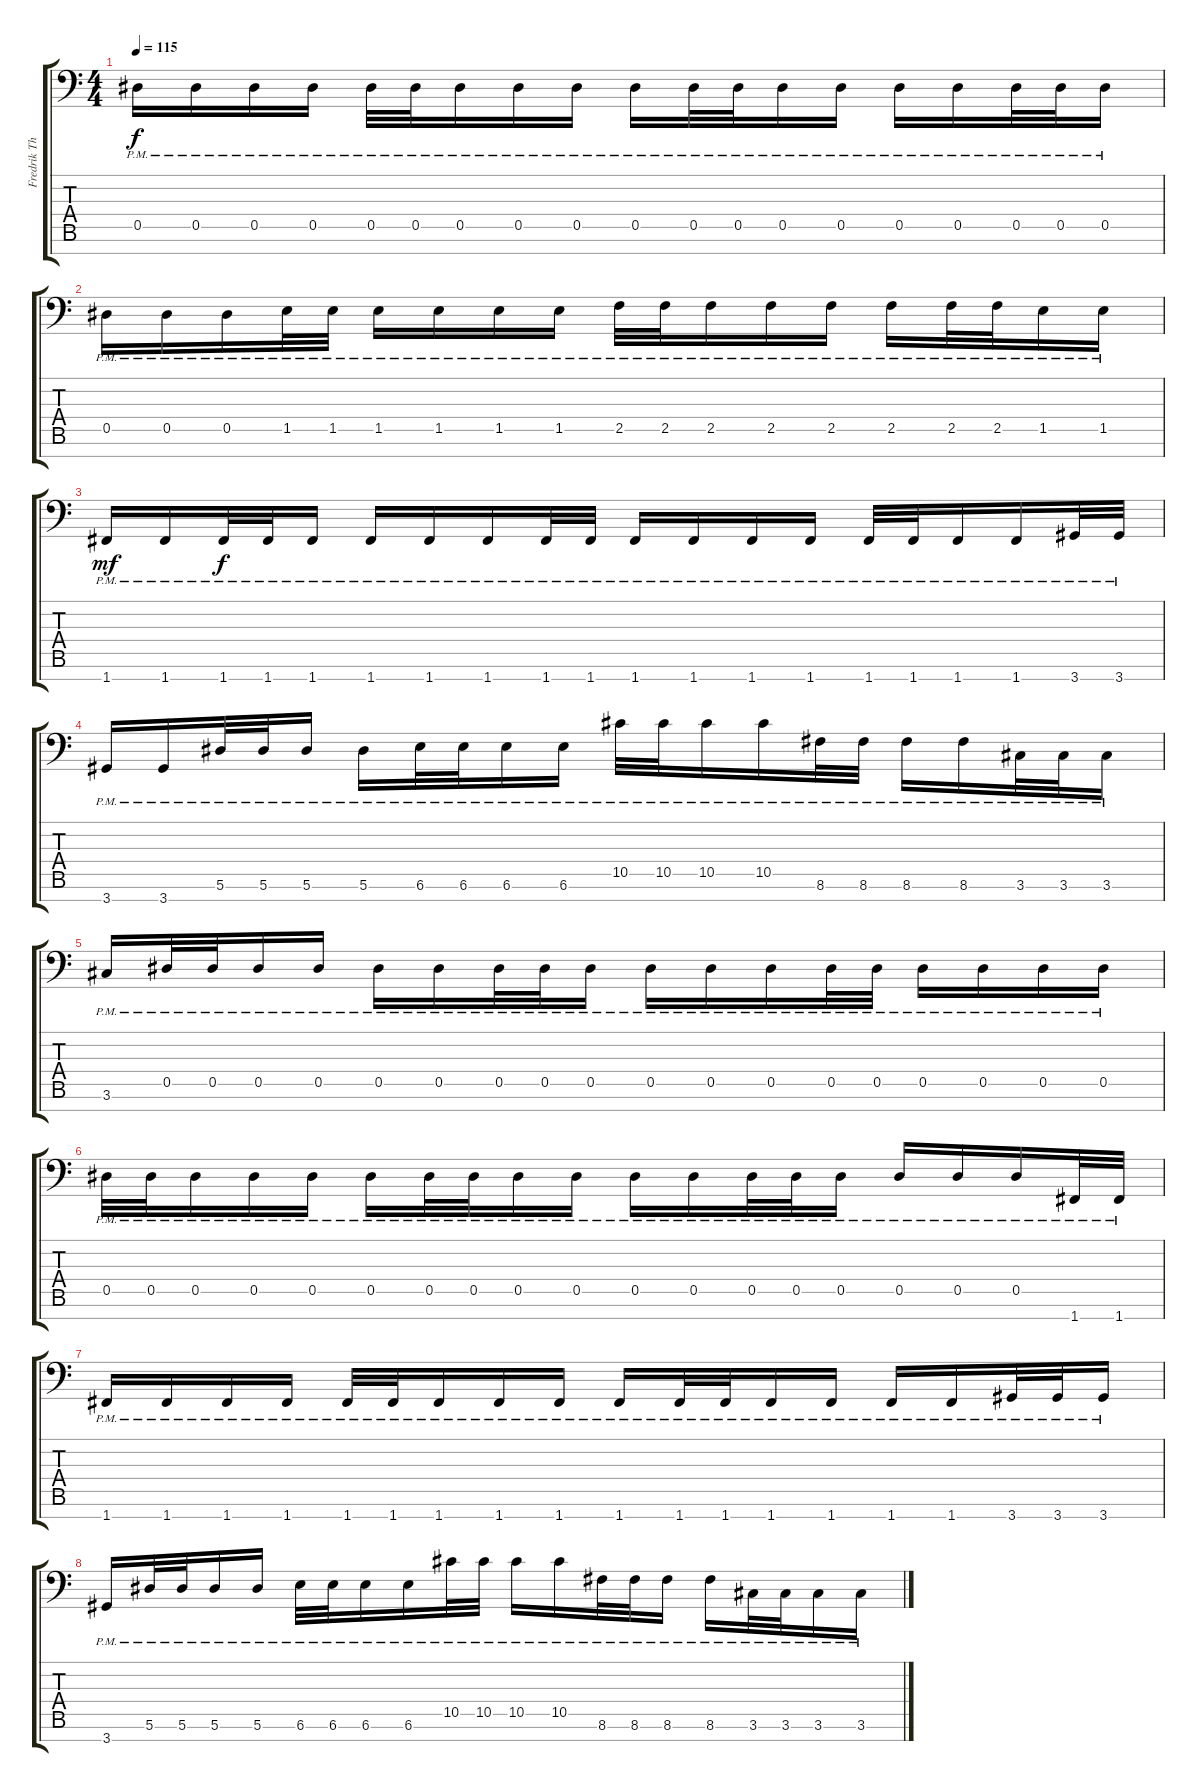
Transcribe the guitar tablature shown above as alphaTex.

\track ("Fredrik Thordendal" "Fredrik Th") {instrument distortionguitar}
\staff {score tabs}
\tuning (Bb3 Gb3 Db3 Ab2 Eb2 Bb1 F1) {hide}
\ts (4 4)
\tempo 115
\clef f4
\ks c
0.5{pm}.16{dy f} 0.5{pm}.16 0.5{pm}.16 0.5{pm}.16 0.5{pm}.32 0.5{pm}.32 0.5{pm}.16 0.5{pm}.16 0.5{pm}.16 0.5{pm}.16 0.5{pm}.32 0.5{pm}.32 0.5{pm}.16 0.5{pm}.16 0.5{pm}.16 0.5{pm}.16 0.5{pm}.32 0.5{pm}.32 0.5{pm}.16 |
0.5{pm}.16 0.5{pm}.16 0.5{pm}.16 1.5{pm}.32 1.5{pm}.32 1.5{pm}.16 1.5{pm}.16 1.5{pm}.16 1.5{pm}.16 2.5{pm}.32 2.5{pm}.32 2.5{pm}.16 2.5{pm}.16 2.5{pm}.16 2.5{pm}.16 2.5{pm}.32 2.5{pm}.32 1.5{pm}.16 1.5{pm}.16 |
1.7{pm}.16{dy mf} 1.7{pm}.16 1.7{pm}.32{dy f} 1.7{pm}.32 1.7{pm}.16 1.7{pm}.16 1.7{pm}.16 1.7{pm}.16 1.7{pm}.32 1.7{pm}.32 1.7{pm}.16 1.7{pm}.16 1.7{pm}.16 1.7{pm}.16 1.7{pm}.32 1.7{pm}.32 1.7{pm}.16 1.7{pm}.16 3.7{pm}.32 3.7{pm}.32 |
3.7{pm}.16 3.7{pm}.16 5.6{pm}.32 5.6{pm}.32 5.6{pm}.16 5.6{pm}.16 6.6{pm}.32 6.6{pm}.32 6.6{pm}.16 6.6{pm}.16 10.5{pm}.32 10.5{pm}.32 10.5{pm}.16 10.5{pm}.16 8.6{pm}.32 8.6{pm}.32 8.6{pm}.16 8.6{pm}.16 3.6{pm}.32 3.6{pm}.32 3.6{pm}.16 |
3.6{pm}.16 0.5{pm}.32 0.5{pm}.32 0.5{pm}.16 0.5{pm}.16 0.5{pm}.16 0.5{pm}.16 0.5{pm}.32 0.5{pm}.32 0.5{pm}.16 0.5{pm}.16 0.5{pm}.16 0.5{pm}.16 0.5{pm}.32 0.5{pm}.32 0.5{pm}.16 0.5{pm}.16 0.5{pm}.16 0.5{pm}.16 |
0.5{pm}.32 0.5{pm}.32 0.5{pm}.16 0.5{pm}.16 0.5{pm}.16 0.5{pm}.16 0.5{pm}.32 0.5{pm}.32 0.5{pm}.16 0.5{pm}.16 0.5{pm}.16 0.5{pm}.16 0.5{pm}.32 0.5{pm}.32 0.5{pm}.16 0.5{pm}.16 0.5{pm}.16 0.5{pm}.16 1.7{pm}.32 1.7{pm}.32 |
1.7{pm}.16 1.7{pm}.16 1.7{pm}.16 1.7{pm}.16 1.7{pm}.32 1.7{pm}.32 1.7{pm}.16 1.7{pm}.16 1.7{pm}.16 1.7{pm}.16 1.7{pm}.32 1.7{pm}.32 1.7{pm}.16 1.7{pm}.16 1.7{pm}.16 1.7{pm}.16 3.7{pm}.32 3.7{pm}.32 3.7{pm}.16 |
3.7{pm}.16 5.6{pm}.32 5.6{pm}.32 5.6{pm}.16 5.6{pm}.16 6.6{pm}.32 6.6{pm}.32 6.6{pm}.16 6.6{pm}.16 10.5{pm}.32 10.5{pm}.32 10.5{pm}.16 10.5{pm}.16 8.6{pm}.32 8.6{pm}.32 8.6{pm}.16 8.6{pm}.16 3.6{pm}.32 3.6{pm}.32 3.6{pm}.16 3.6{pm}.16
